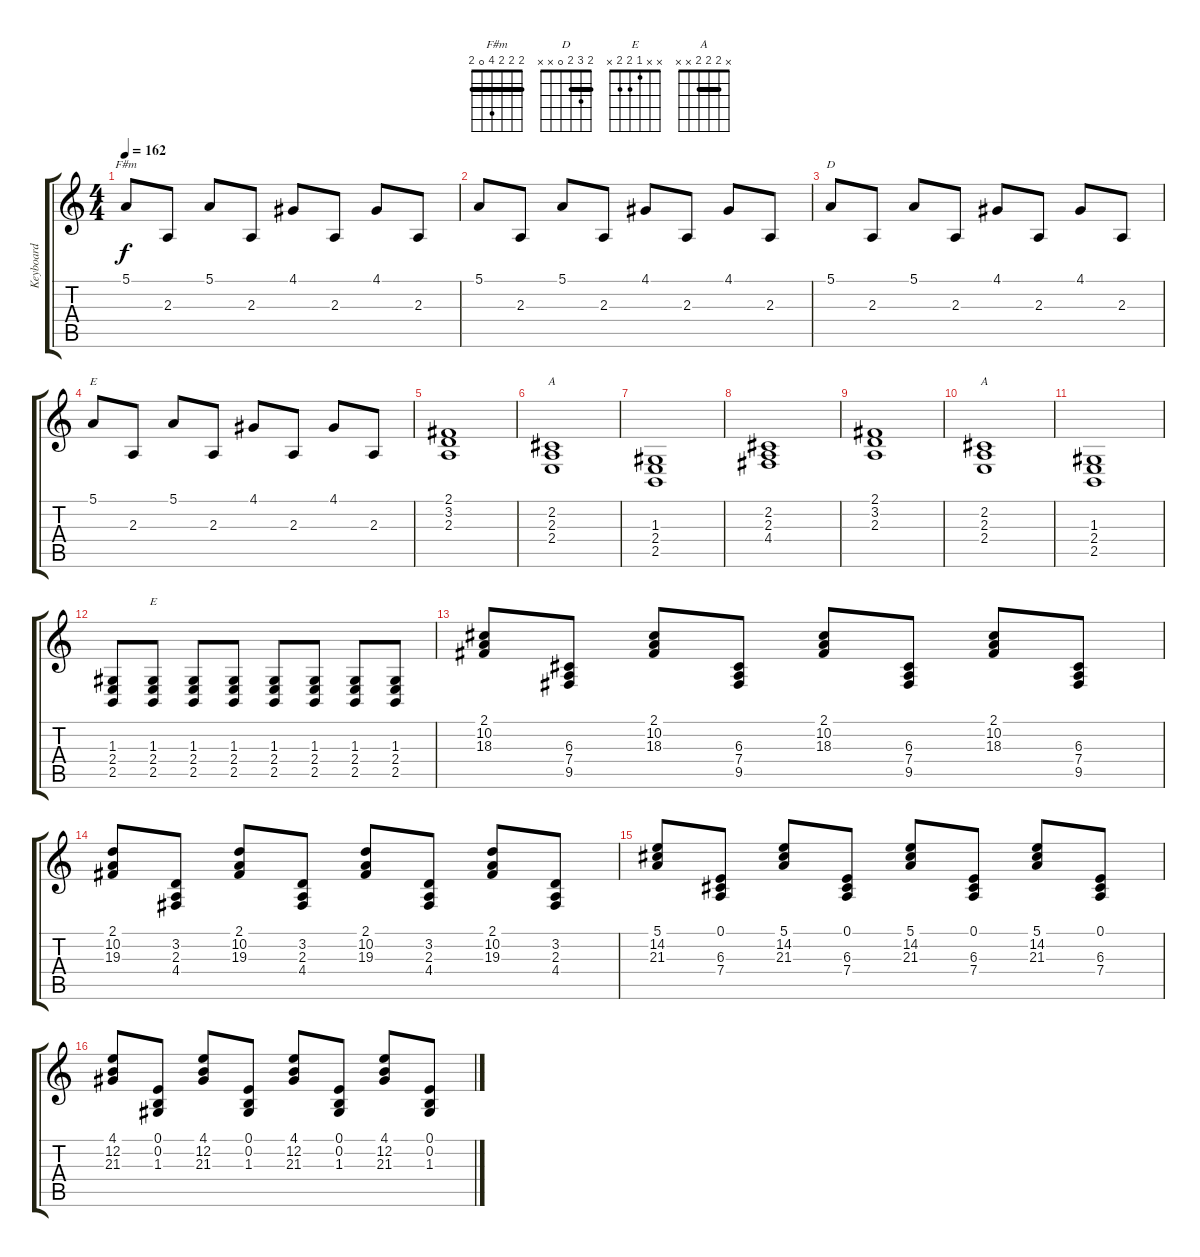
\track ("Keyboard" "Keyboard") {instrument electricgrandpiano}
\staff {score tabs}
\tuning (E4 B3 G3 D3 A2 E2) {hide}
\chord ("F#m" 2 2 2 4 0 2) {barre 2}
\chord ("D" 2 3 2 0 x x) {barre 2}
\chord ("E" 0 0 1 2 2 0)
\chord ("A" 0 2 2 2 0 x)
\chord ("A" x 2 2 2 x x) {barre 2}
\chord ("E" x x 1 2 2 x)
\ts (4 4)
\tempo 162
\clef g2
\ks c
5.1.8{ch "F#m" dy f} 2.3.8 5.1.8 2.3.8 4.1.8 2.3.8 4.1.8 2.3.8 |
5.1.8 2.3.8 5.1.8 2.3.8 4.1.8 2.3.8 4.1.8 2.3.8 |
5.1.8{ch "D"} 2.3.8 5.1.8 2.3.8 4.1.8 2.3.8 4.1.8 2.3.8 |
5.1.8{ch "E"} 2.3.8 5.1.8 2.3.8 4.1.8 2.3.8 4.1.8 2.3.8 |
(2.1 3.2 2.3).1 |
(2.2 2.3 2.4).1{ch "A"} |
(1.3 2.4 2.5).1 |
(2.2 2.3 4.4).1 |
(2.1 3.2 2.3).1 |
(2.2 2.3 2.4).1{ch "A"} |
(1.3 2.4 2.5).1 |
(1.3 2.4 2.5).8 (1.3 2.4 2.5).8{ch "E"} (1.3 2.4 2.5).8 (1.3 2.4 2.5).8 (1.3 2.4 2.5).8 (1.3 2.4 2.5).8 (1.3 2.4 2.5).8 (1.3 2.4 2.5).8 |
(2.1 10.2 18.3).8 (6.3 7.4 9.5).8 (2.1 10.2 18.3).8 (6.3 7.4 9.5).8 (2.1 10.2 18.3).8 (6.3 7.4 9.5).8 (2.1 10.2 18.3).8 (6.3 7.4 9.5).8 |
(2.1 10.2 19.3).8 (3.2 2.3 4.4).8 (2.1 10.2 19.3).8 (3.2 2.3 4.4).8 (2.1 10.2 19.3).8 (3.2 2.3 4.4).8 (2.1 10.2 19.3).8 (3.2 2.3 4.4).8 |
(5.1 14.2 21.3).8 (0.1 6.3 7.4).8 (5.1 14.2 21.3).8 (0.1 6.3 7.4).8 (5.1 14.2 21.3).8 (0.1 6.3 7.4).8 (5.1 14.2 21.3).8 (0.1 6.3 7.4).8 |
(4.1 12.2 21.3).8 (0.1 0.2 1.3).8 (4.1 12.2 21.3).8 (0.1 0.2 1.3).8 (4.1 12.2 21.3).8 (0.1 0.2 1.3).8 (4.1 12.2 21.3).8 (0.1 0.2 1.3).8
